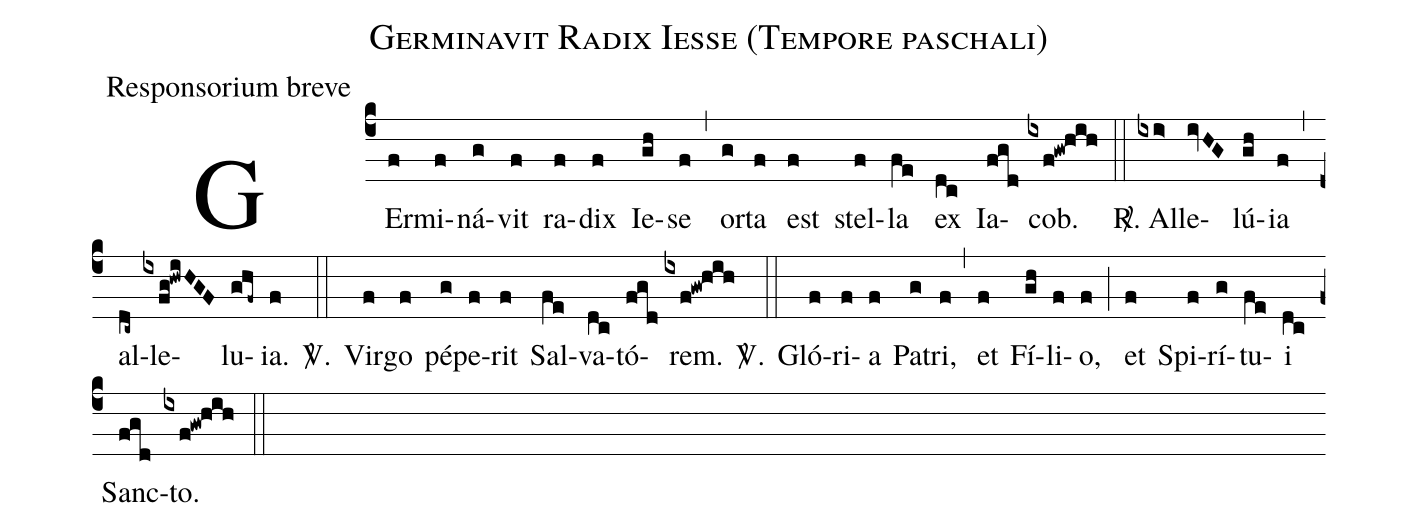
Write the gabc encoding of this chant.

name:Germinavit Radix Iesse (Tempore paschali);
office-part:Responsorium breve;
%%
(c4) GEr(f)mi(f)ná(g)vit(f) ra(f)dix(f) Ie(gh)se(f) (,) or(g)ta(f) est(f) stel(f)la(fe) ex(dc) Ia(fgd)cob.(ixf!gw!hih) (::) <sp>R/</sp>. Al(ixi>)le(ivHG)lú(gh)ia(f) (,) al(dc~)le(ixfg!hwiHGF)lu(ghf~)ia.(f) <sp>V/</sp>.(::) Vir(f)go(f) pé(g)pe(f)rit(f) Sal(fe)va(dc)tó(fgd)rem.(ixf!gw!hih) <sp>V/</sp>.(::) Gló(f)ri(f)a(f) Pa(g)tri,(f) (,) et(f) Fí(gh)li(f)o,(f) (;) et(f) Spi(f)rí(g)tu(fe)i(dc) Sanc(fgd)to.(ixf!gw!hih) (::)
